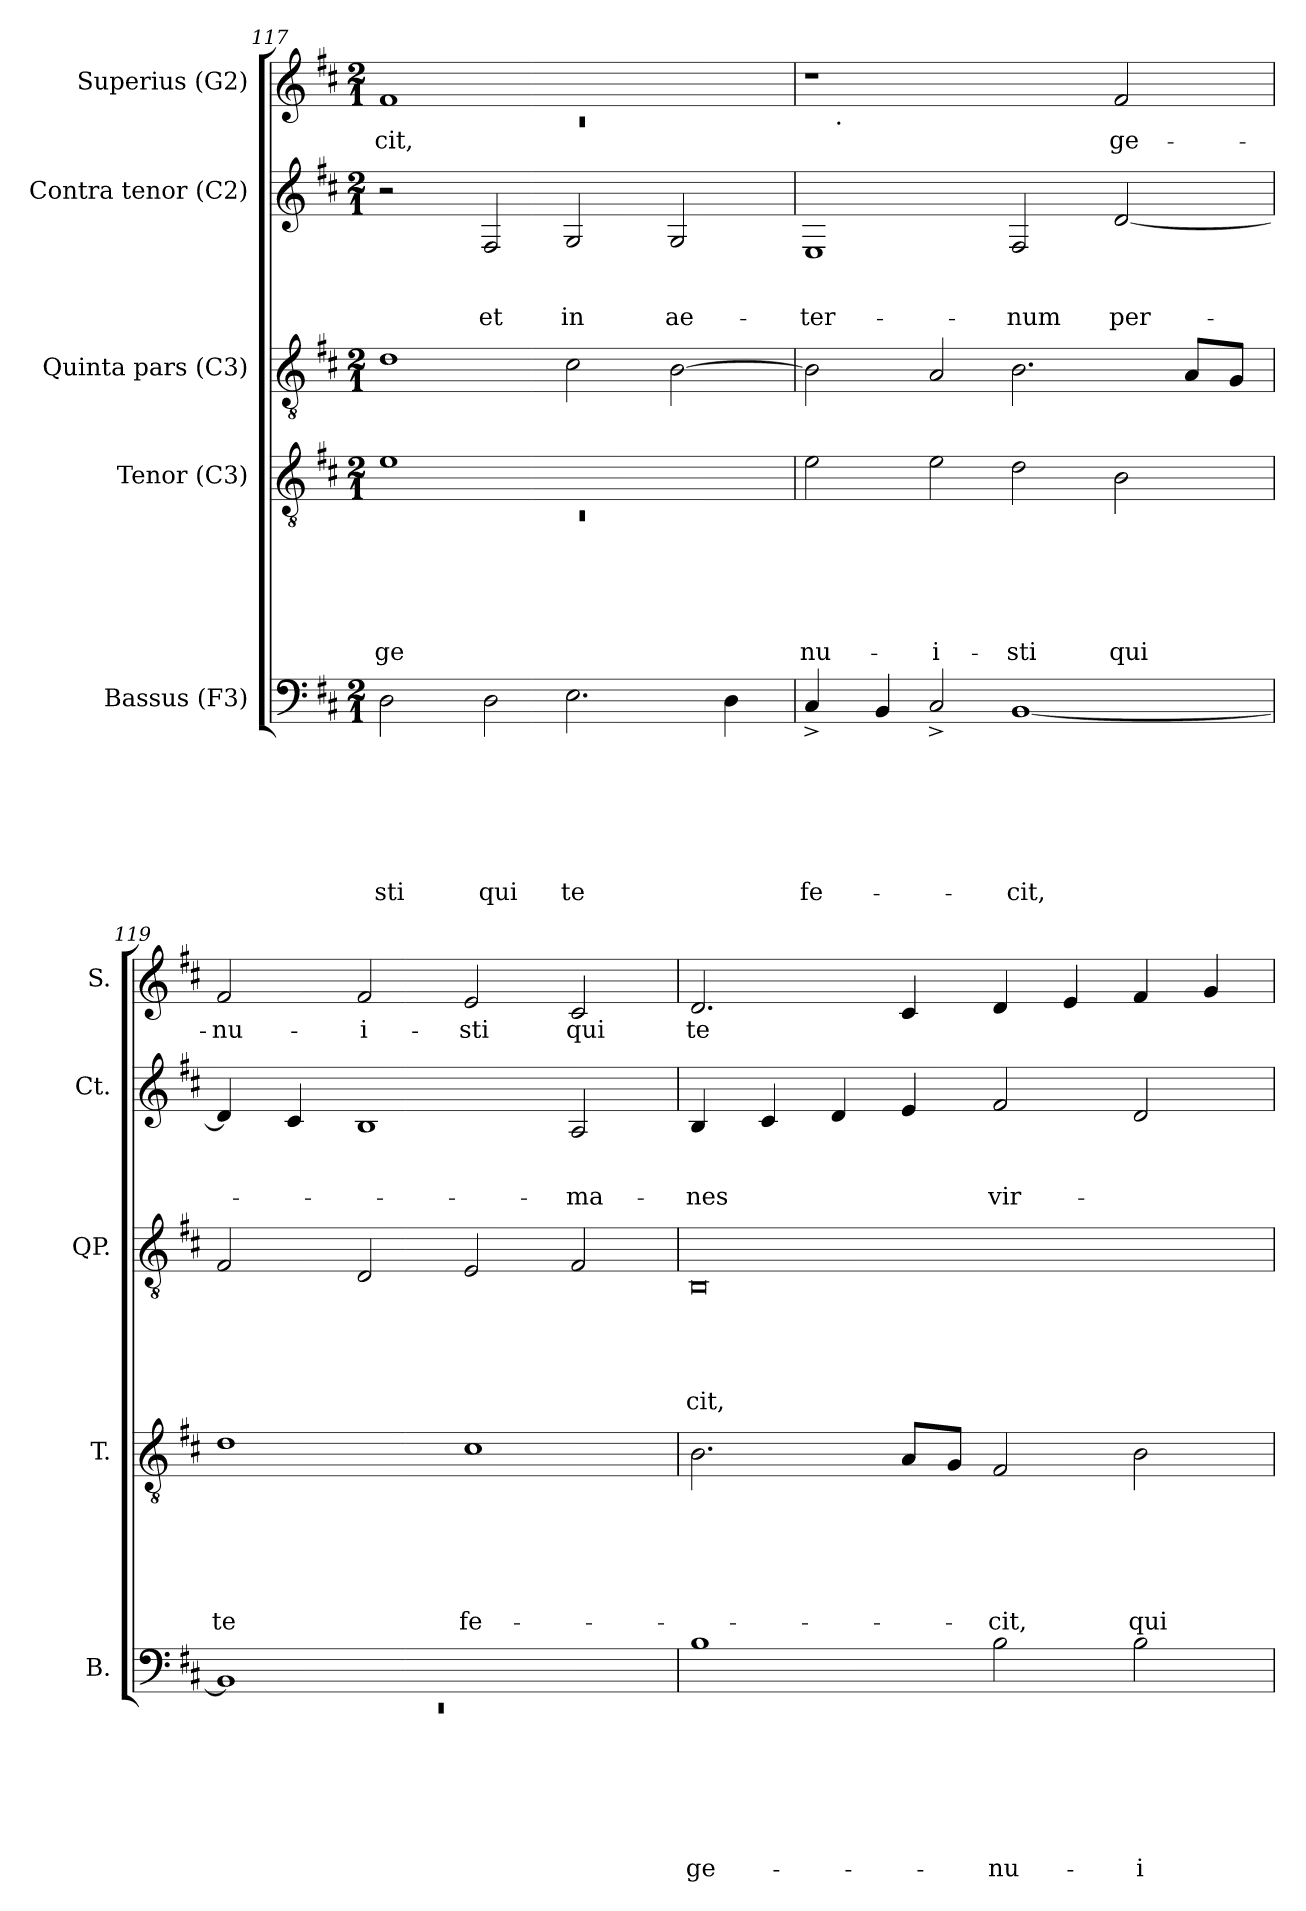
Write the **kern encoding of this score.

**kern	**text	**text	**text	**text	**text	**text	**text	**kern	**text	**text	**text	**text	**text	**text	**kern	**text	**text	**text	**text	**text	**kern	**text	**text	**text	**kern	**text
*part5	*part5	*part5	*part5	*part5	*part5	*part5	*part5	*part4	*part4	*part4	*part4	*part4	*part4	*part4	*part3	*part3	*part3	*part3	*part3	*part3	*part2	*part2	*part2	*part2	*part1	*part1
*staff5	*staff5	*staff5	*staff5	*staff5	*staff5	*staff5	*staff5	*staff4	*staff4	*staff4	*staff4	*staff4	*staff4	*staff4	*staff3	*staff3	*staff3	*staff3	*staff3	*staff3	*staff2	*staff2	*staff2	*staff2	*staff1	*staff1
*I"Bassus (F3)	*	*	*	*	*	*	*	*I"Tenor (C3)	*	*	*	*	*	*	*I"Quinta pars (C3)	*	*	*	*	*	*I"Contra tenor (C2)	*	*	*	*I"Superius (G2)	*
*I'B.	*	*	*	*	*	*	*	*I'T.	*	*	*	*	*	*	*I'QP.	*	*	*	*	*	*I'Ct.	*	*	*	*I'S.	*
!!LO:LB:g=z
*clefF4	*	*	*	*	*	*	*	*clefGv2	*	*	*	*	*	*	*clefGv2	*	*	*	*	*	*clefG2	*	*	*	*clefG2	*
*k[f#c#]	*	*	*	*	*	*	*	*k[f#c#]	*	*	*	*	*	*	*k[f#c#]	*	*	*	*	*	*k[f#c#]	*	*	*	*k[f#c#]	*
*D:	*	*	*	*	*	*	*	*D:	*	*	*	*	*	*	*D:	*	*	*	*	*	*D:	*	*	*	*D:	*
*M2/1	*	*	*	*	*	*	*	*M2/1	*	*	*	*	*	*	*M2/1	*	*	*	*	*	*M2/1	*	*	*	*M2/1	*
=117	=117	=117	=117	=117	=117	=117	=117	=117	=117	=117	=117	=117	=117	=117	=117	=117	=117	=117	=117	=117	=117	=117	=117	=117	=117	=117
*	*	*	*	*	*	*	*	*^	*	*	*	*	*	*	*	*	*	*	*	*	*	*	*	*	*^	*
!	!	!	!	!	!	!	!LO:LY:b	!	!LO:N:vis=1	!	!	!	!	!	!LO:LY:b	!	!	!	!	!	!	!	!	!	!	!	!LO:N:vis=1	!LO:LY:b
*	*	*	*	*	*	*	*	*	*^	*	*	*	*	*	*	*	*	*	*	*	*	*	*	*	*	*	*	*
2D\	.	.	.	.	.	.	-sti	4.ryy	0rC	1e	.	.	.	.	.	ge-	1d	.	.	.	.	.	2r	.	.	.	1f#	0rc	-cit,
.	.	.	.	.	.	.	.	1ryy	.	.	.	.	.	.	.	.	.	.	.	.	.	.	.	.	.	.	.	.	.
!	!	!	!	!	!	!	!LO:LY:b	!	!	!	!	!	!	!	!	!	!	!	!	!	!	!	!	!	!	!LO:LY:b	!	!	!
2D\	.	.	.	.	.	.	qui	.	.	.	.	.	.	.	.	.	.	.	.	.	.	.	2F#/	.	.	et	.	.	.
!	!	!	!	!	!	!	!LO:LY:b	!	!	!	!	!	!	!	!	!	!	!	!	!	!	!	!	!	!	!LO:LY:b	!	!	!
2.E\	.	.	.	.	.	.	te	.	.	1ryy	.	.	.	.	.	.	2c#\	.	.	.	.	.	2G/	.	.	in	1ryy	.	.
.	.	.	.	.	.	.	.	2ryy	.	.	.	.	.	.	.	.	.	.	.	.	.	.	.	.	.	.	.	.	.
!	!	!	!	!	!	!	!	!	!	!	!	!	!	!	!	!	!	!	!	!	!	!	!	!	!	!LO:LY:b	!	!	!
.	.	.	.	.	.	.	.	.	.	.	.	.	.	.	.	.	[>2B\	.	.	.	.	.	2G/	.	.	ae-	.	.	.
4D\	.	.	.	.	.	.	.	.	.	.	.	.	.	.	.	.	.	.	.	.	.	.	.	.	.	.	.	.	.
.	.	.	.	.	.	.	.	8ryy	.	.	.	.	.	.	.	.	.	.	.	.	.	.	.	.	.	.	.	.	.
*	*	*	*	*	*	*	*	*v	*v	*v	*	*	*	*	*	*	*	*	*	*	*	*	*	*	*	*	*	*	*
=118	=118	=118	=118	=118	=118	=118	=118	=118	=118	=118	=118	=118	=118	=118	=118	=118	=118	=118	=118	=118	=118	=118	=118	=118	=118	=118	=118
!	!	!	!	!	!	!	!LO:LY:b	!	!	!	!	!	!	!LO:LY:b	!	!	!	!	!	!	!	!	!	!LO:LY:b	!	!	!
4C#^</	.	.	.	.	.	.	fe-	2e\	.	.	.	.	.	-nu-	2B\]	.	.	.	.	.	1E	.	.	-ter-	1r	16.ryy	.
!	!	!	!	!	!	!	!	!	!	!	!	!	!	!	!	!	!	!	!	!	!	!	!	!	!	!LO:TX:b:t=.	!
.	.	.	.	.	.	.	.	.	.	.	.	.	.	.	.	.	.	.	.	.	.	.	.	.	.	1ryy	.
4BB/	.	.	.	.	.	.	.	.	.	.	.	.	.	.	.	.	.	.	.	.	.	.	.	.	.	.	.
!	!	!	!	!	!	!	!	!	!	!	!	!	!	!LO:LY:b	!	!	!	!	!	!	!	!	!	!	!	!	!
2C#^</	.	.	.	.	.	.	.	2e\	.	.	.	.	.	-i-	2A/	.	.	.	.	.	.	.	.	.	.	.	.
!	!	!	!	!	!	!	!LO:LY:b	!	!	!	!	!	!	!LO:LY:b	!	!	!	!	!	!	!	!	!	!LO:LY:b	!	!	!
[<1BB	.	.	.	.	.	.	-cit,	2d\	.	.	.	.	.	-sti	2.B\	.	.	.	.	.	2F#/	.	.	-num	2ryy	.	.
.	.	.	.	.	.	.	.	.	.	.	.	.	.	.	.	.	.	.	.	.	.	.	.	.	.	2ryy	.
!	!	!	!	!	!	!	!	!	!	!	!	!	!	!LO:LY:b	!	!	!	!	!	!	!	!	!	!LO:LY:b	!	!	!LO:LY:b
.	.	.	.	.	.	.	.	2B\	.	.	.	.	.	qui	.	.	.	.	.	.	[<2d/	.	.	per-	2f#/	.	ge-
.	.	.	.	.	.	.	.	.	.	.	.	.	.	.	.	.	.	.	.	.	.	.	.	.	.	4ryy	.
.	.	.	.	.	.	.	.	.	.	.	.	.	.	.	8A/L	.	.	.	.	.	.	.	.	.	.	.	.
.	.	.	.	.	.	.	.	.	.	.	.	.	.	.	.	.	.	.	.	.	.	.	.	.	.	8ryy	.
.	.	.	.	.	.	.	.	.	.	.	.	.	.	.	8G/J	.	.	.	.	.	.	.	.	.	.	.	.
.	.	.	.	.	.	.	.	.	.	.	.	.	.	.	.	.	.	.	.	.	.	.	.	.	.	32ryy	.
=119	=119	=119	=119	=119	=119	=119	=119	=119	=119	=119	=119	=119	=119	=119	=119	=119	=119	=119	=119	=119	=119	=119	=119	=119	=119	=119	=119
*^	*	*	*	*	*	*	*	*	*	*	*	*	*	*	*	*	*	*	*	*	*	*	*	*	*	*	*
!	!LO:N:vis=1	!	!	!	!	!	!	!	!	!	!	!	!	!	!LO:LY:b	!	!	!	!	!	!	!	!	!	!	!	!	!LO:LY:b
*	*	*	*	*	*	*	*	*	*	*	*	*	*	*	*	*	*	*	*	*	*	*	*	*	*	*v	*v	*
1BB]	0rEE	.	.	.	.	.	.	.	1d	.	.	.	.	.	te	2F#/	.	.	.	.	.	4d/]	.	.	.	2f#/	-nu-
.	.	.	.	.	.	.	.	.	.	.	.	.	.	.	.	.	.	.	.	.	.	4c#/	.	.	.	.	.
!	!	!	!	!	!	!	!	!	!	!	!	!	!	!	!	!	!	!	!	!	!	!	!	!	!	!	!LO:LY:b
.	.	.	.	.	.	.	.	.	.	.	.	.	.	.	.	2D/	.	.	.	.	.	1B	.	.	.	2f#/	-i-
!	!	!	!	!	!	!	!	!	!	!	!	!	!	!	!LO:LY:b	!	!	!	!	!	!	!	!	!	!	!	!LO:LY:b
1ryy	.	.	.	.	.	.	.	.	1c#	.	.	.	.	.	fe-	2E/	.	.	.	.	.	.	.	.	.	2e/	-sti
!	!	!	!	!	!	!	!	!	!	!	!	!	!	!	!	!	!	!	!	!	!	!	!	!	!LO:LY:b	!	!LO:LY:b
.	.	.	.	.	.	.	.	.	.	.	.	.	.	.	.	2F#/	.	.	.	.	.	2A/	.	.	-ma-	2c#/	qui
*v	*v	*	*	*	*	*	*	*	*	*	*	*	*	*	*	*	*	*	*	*	*	*	*	*	*	*	*
=120	=120	=120	=120	=120	=120	=120	=120	=120	=120	=120	=120	=120	=120	=120	=120	=120	=120	=120	=120	=120	=120	=120	=120	=120	=120	=120
!	!	!	!	!	!	!	!LO:LY:b	!	!	!	!	!	!	!	!	!	!	!	!	!LO:LY:b	!	!	!	!LO:LY:b	!	!LO:LY:b
1B	.	.	.	.	.	.	ge-	2.B\	.	.	.	.	.	.	0BB	.	.	.	.	-cit,	4B/	.	.	-nes	2.d/	te
.	.	.	.	.	.	.	.	.	.	.	.	.	.	.	.	.	.	.	.	.	4c#/	.	.	.	.	.
.	.	.	.	.	.	.	.	.	.	.	.	.	.	.	.	.	.	.	.	.	4d/	.	.	.	.	.
.	.	.	.	.	.	.	.	8A/L	.	.	.	.	.	.	.	.	.	.	.	.	4e/	.	.	.	4c#/	.
.	.	.	.	.	.	.	.	8G/J	.	.	.	.	.	.	.	.	.	.	.	.	.	.	.	.	.	.
!	!	!	!	!	!	!	!LO:LY:b	!	!	!	!	!	!	!LO:LY:b	!	!	!	!	!	!	!	!	!	!LO:LY:b	!	!
2B\	.	.	.	.	.	.	-nu-	2F#/	.	.	.	.	.	-cit,	.	.	.	.	.	.	2f#/	.	.	vir-	4d/	.
.	.	.	.	.	.	.	.	.	.	.	.	.	.	.	.	.	.	.	.	.	.	.	.	.	4e/	.
!	!	!	!	!	!	!	!LO:LY:b	!	!	!	!	!	!	!LO:LY:b	!	!	!	!	!	!	!	!	!	!	!	!
2B\	.	.	.	.	.	.	-i-	2B\	.	.	.	.	.	qui	.	.	.	.	.	.	2d/	.	.	.	4f#/	.
.	.	.	.	.	.	.	.	.	.	.	.	.	.	.	.	.	.	.	.	.	.	.	.	.	4g/	.
=	=	=	=	=	=	=	=	=	=	=	=	=	=	=	=	=	=	=	=	=	=	=	=	=	=	=
*-	*-	*-	*-	*-	*-	*-	*-	*-	*-	*-	*-	*-	*-	*-	*-	*-	*-	*-	*-	*-	*-	*-	*-	*-	*-	*-
